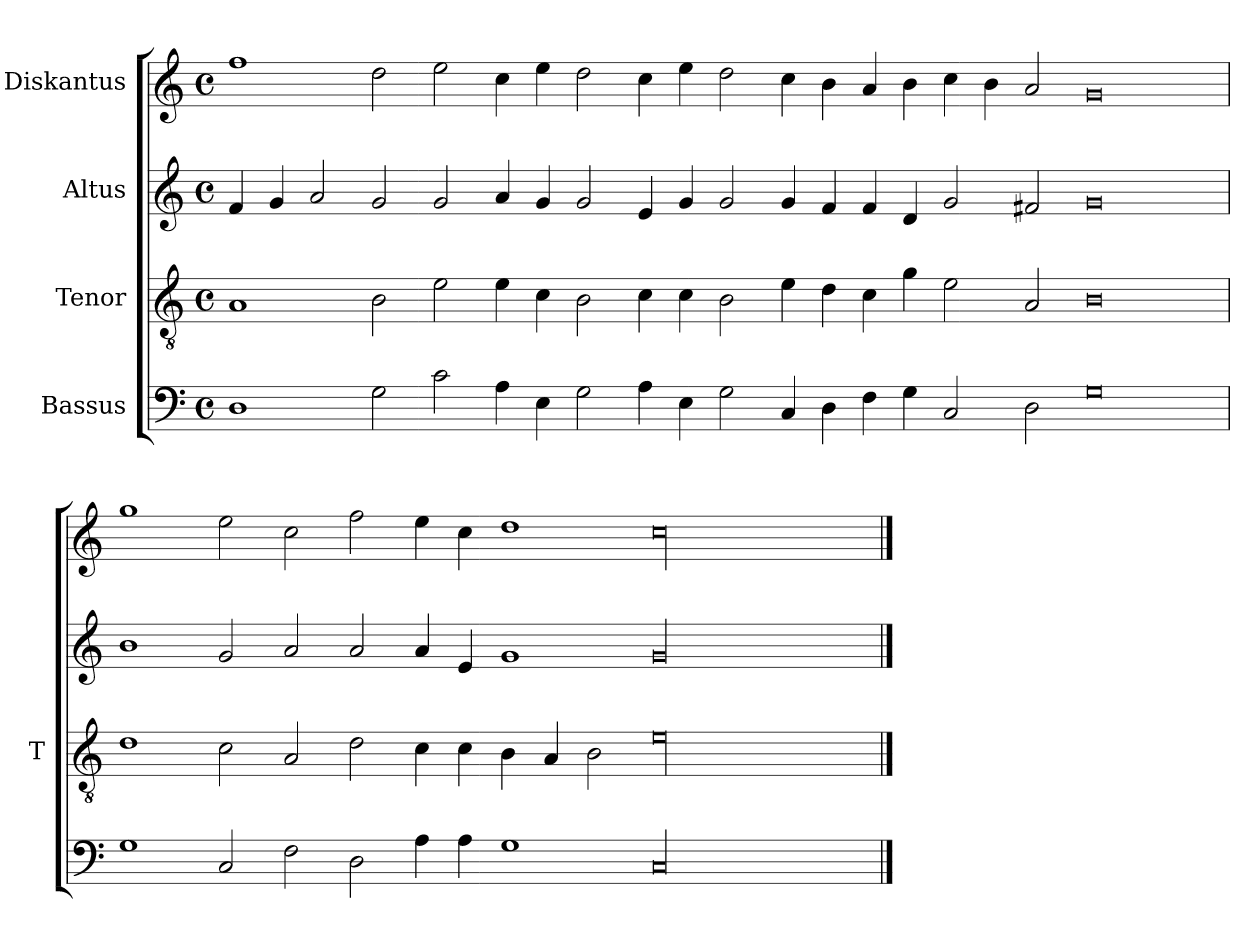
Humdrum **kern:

**kern	**kern	**kern	**kern
*part4	*part3	*part2	*part1
*staff4	*staff3	*staff2	*staff1
*I"Bassus	*I"Tenor	*I"Altus	*I"Diskantus
*	*I'T	*	*
*clefF4	*clefGv2	*clefG2	*clefG2
*k[]	*k[]	*k[]	*k[]
*M4/4	*M4/4	*M4/4	*M4/4
*met(c)	*met(c)	*met(c)	*met(c)
=	=	=	=
1D	1A	4f	1ff
.	.	4g	.
.	.	2a	.
2G	2B	2g	2dd
2c	2e	2g	2ee
4A	4e	4a	4cc
4E	4c	4g	4ee
2G	2B	2g	2dd
4A	4c	4e	4cc
4E	4c	4g	4ee
2G	2B	2g	2dd
4C	4e	4g	4cc
4D	4d	4f	4b
4F	4c	4f	4a
4G	4g	4d	4b
2C	2e	2g	4cc
.	.	.	4b
2D	2A	2f#X	2a
0G	0B	0g	0g
=	=	=	=
1G	1d	1b	1gg
2C	2c	2g	2ee
2F	2A	2a	2cc
2D	2d	2a	2ff
4A	4c	4a	4ee
4A	4c	4e	4cc
1G	4B	1g	1dd
.	4A	.	.
.	2B	.	.
00C	00e	00g	00cc
==	==	==	==
*-	*-	*-	*-
